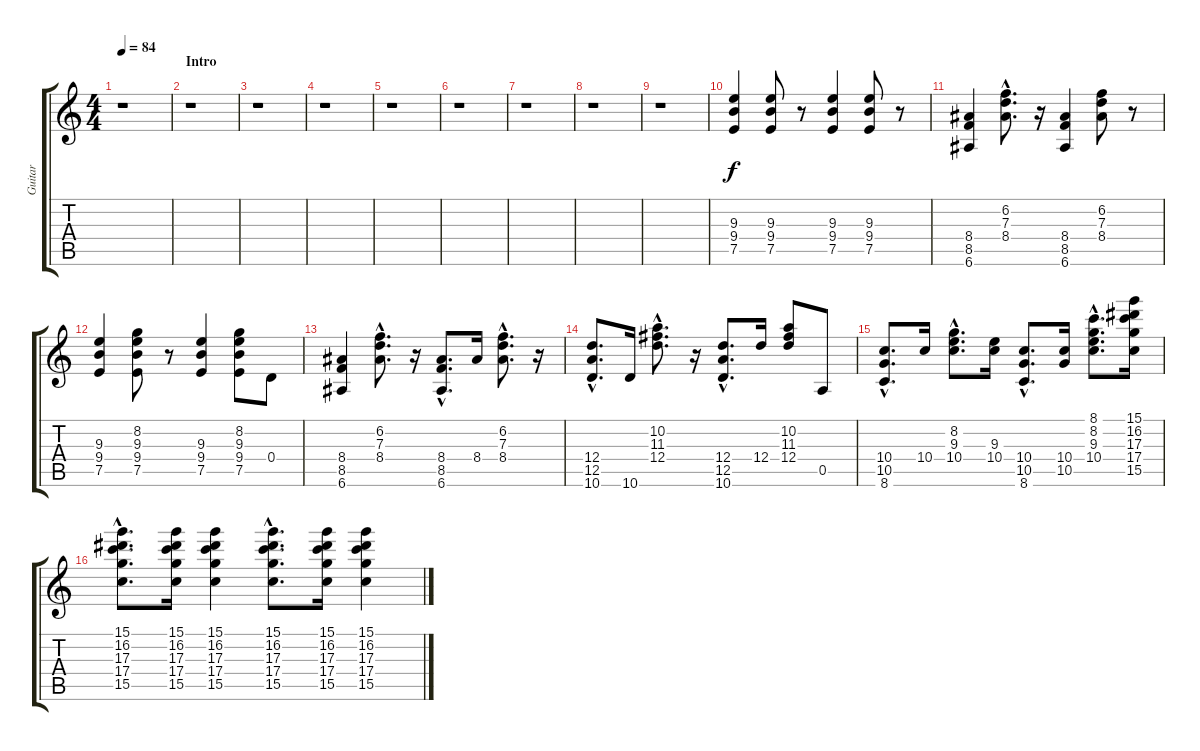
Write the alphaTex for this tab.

\track ("Guitar" "Guitar") {instrument acousticguitarnylon}
\staff {score tabs}
\tuning (E4 B3 G3 D3 A2 E2) {hide}
\ts (4 4)
\tempo 84
\clef g2
\ks aminor
r.1{dy f instrument acousticguitarnylon} |
\section ("" "Intro")
r.1 |
r.1 |
r.1 |
r.1 |
r.1 |
r.1 |
r.1 |
r.1 |
(9.3 9.4 7.5).4 (9.3 9.4 7.5).8 r.8 (9.3 9.4 7.5).4 (9.3 9.4 7.5).8 r.8 |
(8.4 8.5 6.6).4 (6.2{hac} 7.3{hac} 8.4{hac}).8{d} r.16 (8.4 8.5 6.6).4 (6.2 7.3 8.4).8 r.8 |
(9.3 9.4 7.5).4 (8.2 9.3 9.4 7.5).8 r.8 (9.3 9.4 7.5).4 (8.2 9.3 9.4 7.5).8 0.4.8 |
(8.4 8.5 6.6).4 (6.2{hac} 7.3{hac} 8.4{hac}).8{d} r.16 (8.4{hac} 8.5{hac} 6.6{hac}).8{d} 8.4.16 (6.2{hac} 7.3{hac} 8.4{hac}).8{d} r.16 |
(12.4{hac} 12.5{hac} 10.6{hac}).8{d} 10.6.16 (10.2{hac} 11.3{hac} 12.4{hac}).8{d} r.16 (12.4{hac} 12.5{hac} 10.6{hac}).8{d} 12.4.16 (10.2 11.3 12.4).8 0.5.8 |
(10.4{hac} 10.5{hac} 8.6{hac}).8{d} 10.4.16 (8.2{hac} 9.3{hac} 10.4{hac}).8{d} (9.3 10.4).16 (10.4{hac} 10.5{hac} 8.6{hac}).8{d} (10.4 10.5).16 (8.1{hac} 8.2{hac} 9.3{hac} 10.4{hac}).8{d} (15.1 16.2 17.3 17.4 15.5).16 |
(15.1{hac} 16.2{hac} 17.3{hac} 17.4{hac} 15.5{hac}).8{d} (15.1 16.2 17.3 17.4 15.5).16 (15.1 16.2 17.3 17.4 15.5).4 (15.1{hac} 16.2{hac} 17.3{hac} 17.4{hac} 15.5{hac}).8{d} (15.1 16.2 17.3 17.4 15.5).16 (15.1 16.2 17.3 17.4 15.5).4
